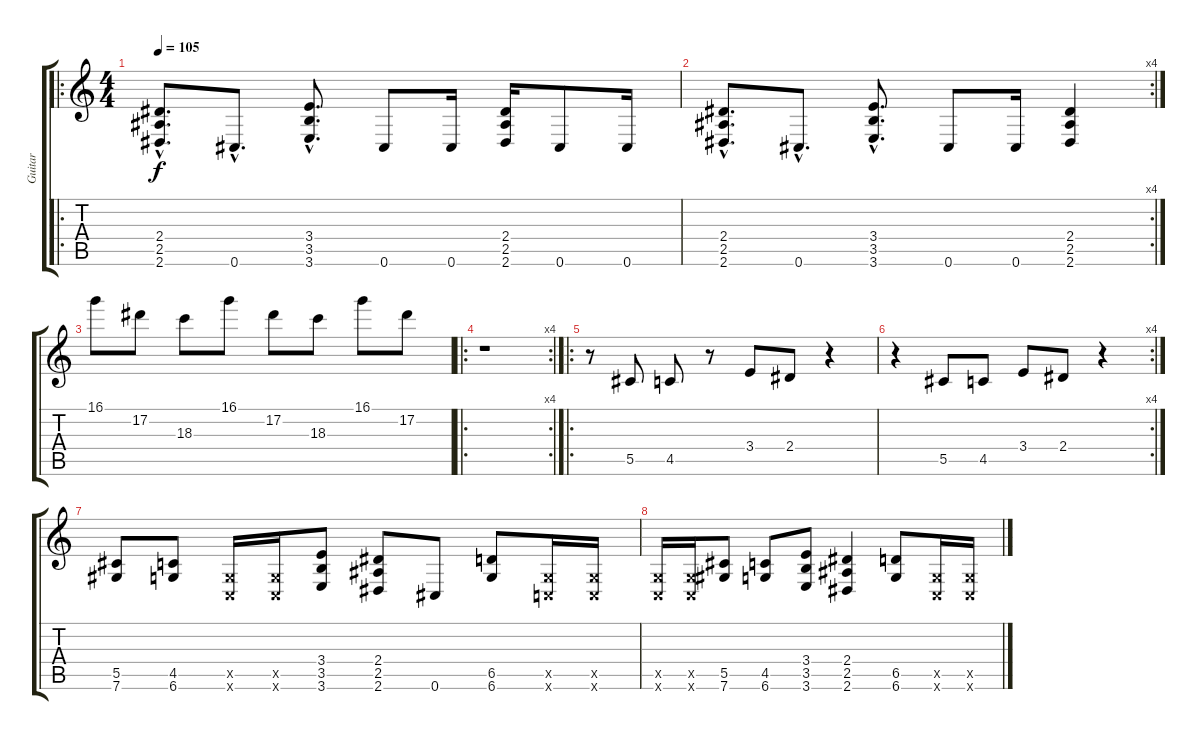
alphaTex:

\track ("Guitar" "Guitar") {instrument distortionguitar}
\staff {score tabs}
\tuning (Eb4 Bb3 Gb3 Db3 Ab2 Db2) {hide}
\ro
\ts (4 4)
\tempo 105
\clef g2
\ks c
(2.4{hac} 2.5{hac} 2.6{hac}).8{d dy f} 0.6{hac}.8{d} (3.4{hac} 3.5{hac} 3.6{hac}).8{d} 0.6.8 0.6.16 (2.4 2.5 2.6).16 0.6.8 0.6.16 |
\rc 4
(2.4{hac} 2.5{hac} 2.6{hac}).8{d} 0.6{hac}.8{d} (3.4{hac} 3.5{hac} 3.6{hac}).8{d} 0.6.8 0.6.16 (2.4 2.5 2.6).4 |
16.1.8 17.2.8 18.3.8 16.1.8 17.2.8 18.3.8 16.1.8 17.2.8 |
\ro
\rc 4
r.1 |
\ro
r.8 5.5.8 4.5.8 r.8 3.4.8 2.4.8 r.4 |
\rc 4
r.4 5.5.8 4.5.8 3.4.8 2.4.8 r.4 |
(5.5 7.6).8 (4.5 6.6).8 (-1.5{x} -1.6{x}).16 (-1.5{x} -1.6{x}).16 (3.4 3.5 3.6).8 (2.4 2.5 2.6).8 0.6.8 (6.5 6.6).8 (-1.5{x} -1.6{x}).16 (-1.5{x} -1.6{x}).16 |
(-1.5{x} -1.6{x}).16 (-1.5{x} -1.6{x}).16 (5.5 7.6).8 (4.5 6.6).8 (3.4 3.5 3.6).8 (2.4 2.5 2.6).4 (6.5 6.6).8 (-1.5{x} -1.6{x}).16 (-1.5{x} -1.6{x}).16
